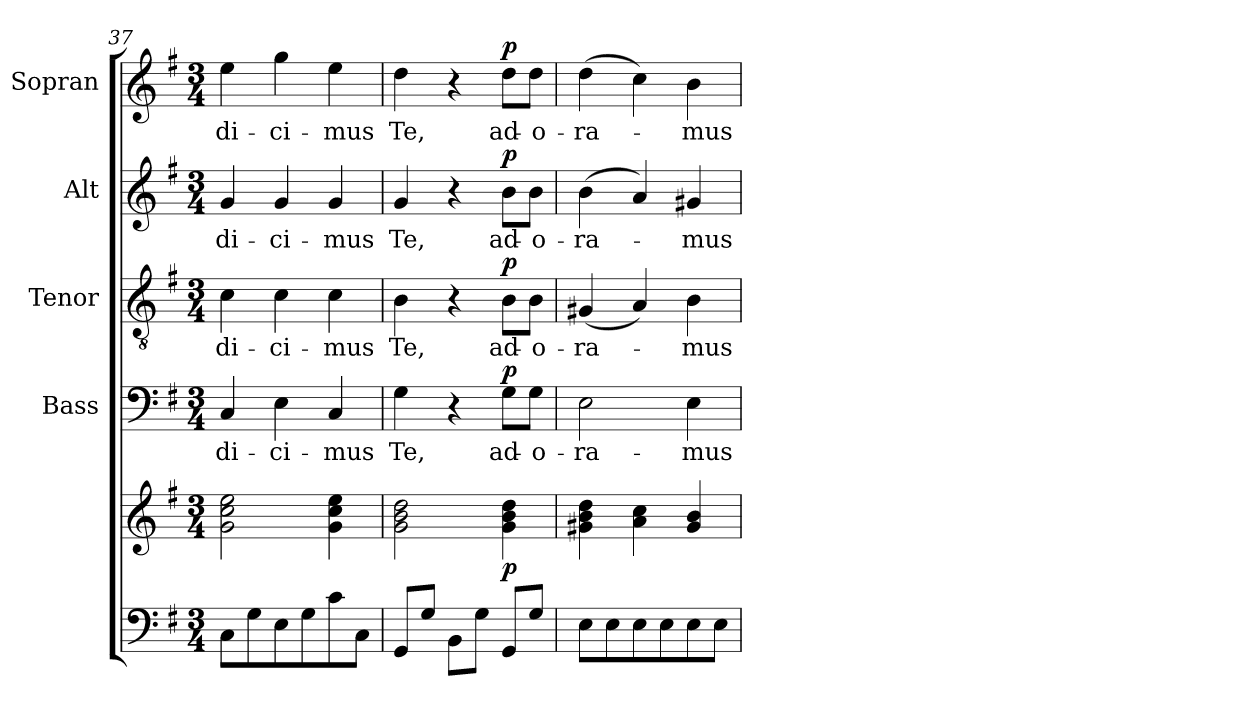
**kern	**kern	**dynam	**kern	**text	**dynam	**kern	**text	**dynam	**kern	**text	**dynam	**kern	**text	**dynam
*part5	*part5	*part5	*part4	*part4	*part4	*part3	*part3	*part3	*part2	*part2	*part2	*part1	*part1	*part1
*staff6	*staff5	*staff5/6	*staff4	*staff4	*staff4	*staff3	*staff3	*staff3	*staff2	*staff2	*staff2	*staff1	*staff1	*staff1
*	*	*	*I"Bass	*	*	*I"Tenor	*	*	*I"Alt	*	*	*I"Sopran	*	*
*	*	*	*I'B.	*	*	*I'T.	*	*	*I'A.	*	*	*I'S.	*	*
*clefF4	*clefG2	*	*clefF4	*	*	*clefGv2	*	*	*clefG2	*	*	*clefG2	*	*
*k[f#]	*k[f#]	*	*k[f#]	*	*	*k[f#]	*	*	*k[f#]	*	*	*k[f#]	*	*
*G:	*G:	*	*G:	*	*	*G:	*	*	*G:	*	*	*G:	*	*
*M3/4	*M3/4	*	*M3/4	*	*	*M3/4	*	*	*M3/4	*	*	*M3/4	*	*
=37	=37	=37	=37	=37	=37	=37	=37	=37	=37	=37	=37	=37	=37	=37
!	!	!	!	!LO:LY:b	!	!	!LO:LY:b	!	!	!LO:LY:b	!	!	!LO:LY:b	!
8C\L	2g\ 2cc\ 2ee\	.	4C/	-di-	.	4c\	-di-	.	4g/	-di-	.	4ee\	-di-	.
8G\	.	.	.	.	.	.	.	.	.	.	.	.	.	.
!	!	!	!	!LO:LY:b	!	!	!LO:LY:b	!	!	!LO:LY:b	!	!	!LO:LY:b	!
8E\	.	.	4E\	-ci-	.	4c\	-ci-	.	4g/	-ci-	.	4gg\	-ci-	.
8G\	.	.	.	.	.	.	.	.	.	.	.	.	.	.
!	!	!	!	!LO:LY:b	!	!	!LO:LY:b	!	!	!LO:LY:b	!	!	!LO:LY:b	!
8c\	4g\ 4cc\ 4ee\	.	4C/	-mus	.	4c\	-mus	.	4g/	-mus	.	4ee\	-mus	.
8C\J	.	.	.	.	.	.	.	.	.	.	.	.	.	.
=38	=38	=38	=38	=38	=38	=38	=38	=38	=38	=38	=38	=38	=38	=38
!	!	!	!	!LO:LY:b	!	!	!LO:LY:b	!	!	!LO:LY:b	!	!	!LO:LY:b	!
8GG/L	2g\ 2b\ 2dd\	.	4G\	Te,	.	4B\	Te,	.	4g/	Te,	.	4dd\	Te,	.
8G/J	.	.	.	.	.	.	.	.	.	.	.	.	.	.
8BB\L	.	.	4r	.	.	4r	.	.	4r	.	.	4r	.	.
8G\J	.	.	.	.	.	.	.	.	.	.	.	.	.	.
!	!	!LO:DY:b	!	!LO:LY:b	!LO:DY:a	!	!LO:LY:b	!LO:DY:a	!	!LO:LY:b	!LO:DY:a	!	!LO:LY:b	!LO:DY:a
8GG/L	4g\ 4b\ 4dd\	p	8G\L	ad-	p	8B\L	ad-	p	8b\L	ad-	p	8dd\L	ad-	p
!	!	!	!	!LO:LY:b	!	!	!LO:LY:b	!	!	!LO:LY:b	!	!	!LO:LY:b	!
8G/J	.	.	8G\J	-o-	.	8B\J	-o-	.	8b\J	-o-	.	8dd\J	-o-	.
=39	=39	=39	=39	=39	=39	=39	=39	=39	=39	=39	=39	=39	=39	=39
!	!	!	!	!LO:LY:b	!	!	!LO:LY:b	!	!	!LO:LY:b	!	!	!LO:LY:b	!
8E\L	4g#X\ 4b\ 4dd\	.	2E\	-ra-	.	(<4G#X/	-ra-	.	(>4b\	-ra-	.	(>4dd\	-ra-	.
8E\	.	.	.	.	.	.	.	.	.	.	.	.	.	.
8E\	4a\ 4cc\	.	.	.	.	4A/)	.	.	4a/)	.	.	4cc\)	.	.
8E\	.	.	.	.	.	.	.	.	.	.	.	.	.	.
!	!	!	!	!LO:LY:b	!	!	!LO:LY:b	!	!	!LO:LY:b	!	!	!LO:LY:b	!
8E\	4g#/ 4b/	.	4E\	-mus	.	4B\	-mus	.	4g#X/	-mus	.	4b\	-mus	.
8E\J	.	.	.	.	.	.	.	.	.	.	.	.	.	.
=	=	=	=	=	=	=	=	=	=	=	=	=	=	=
*-	*-	*-	*-	*-	*-	*-	*-	*-	*-	*-	*-	*-	*-	*-
